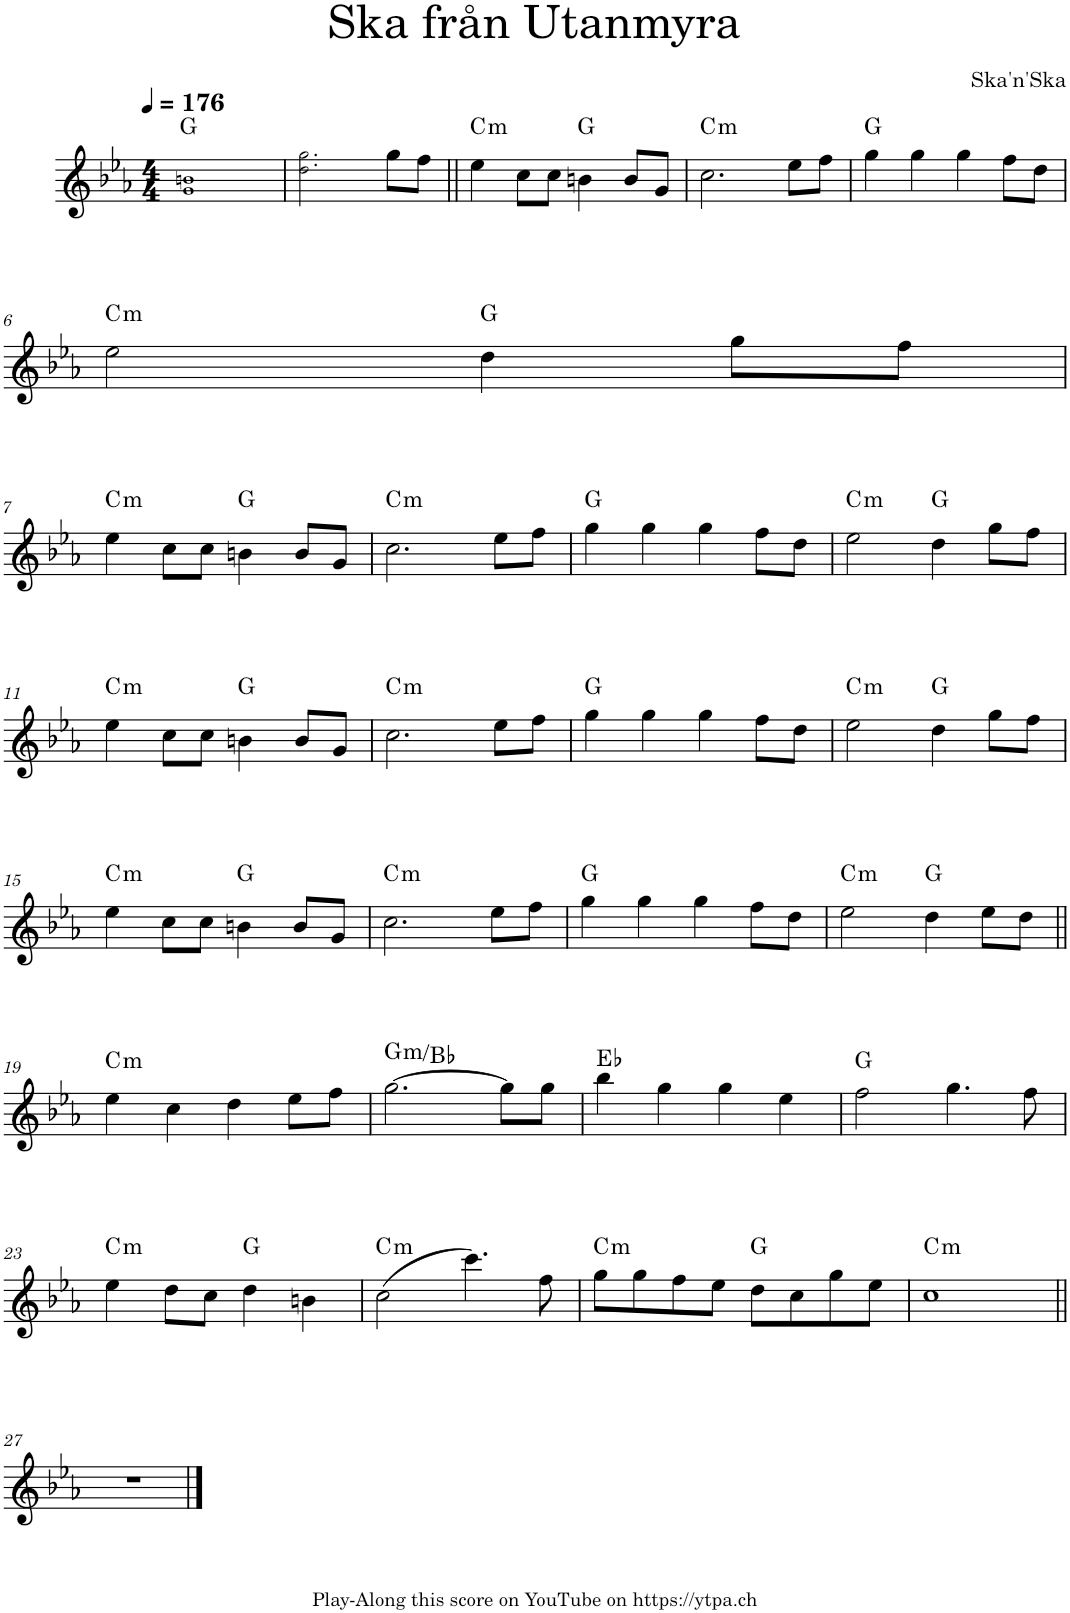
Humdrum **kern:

**kern	**harte
*part1	*part1
*staff1	*
*I"Piano	*
*I'Pno.	*
*clefG2	*
*k[b-e-a-]	*
*M4/4	*
*MM176	*
=1	=1
1g! 1bn!	G:maj
=2	=2
2.dd!\ 2.gg!\	.
8gg\L	.
8ff\J	.
=3||	=3||
!	!LO:H:kt=m
4ee-\	C:min
8cc\L	.
8cc\J	.
4bn\	G:maj
8b/L	.
8g/J	.
=4	=4
!	!LO:H:kt=m
2.cc\	C:min
8ee-\L	.
8ff\J	.
=5	=5
4gg\	G:maj
4gg\	.
4gg\	.
8ff\L	.
8dd\J	.
!!LO:LB:g=z
=6	=6
!	!LO:H:kt=m
2ee-\	C:min
4dd\	G:maj
8gg\L	.
8ff\J	.
!!LO:LB:g=z
=7	=7
!	!LO:H:kt=m
4ee-\	C:min
8cc\L	.
8cc\J	.
4bn\	G:maj
8b/L	.
8g/J	.
=8	=8
!	!LO:H:kt=m
2.cc\	C:min
8ee-\L	.
8ff\J	.
=9	=9
4gg\	G:maj
4gg\	.
4gg\	.
8ff\L	.
8dd\J	.
=10	=10
!	!LO:H:kt=m
2ee-\	C:min
4dd\	G:maj
8gg\L	.
8ff\J	.
!!LO:LB:g=z
=11	=11
!	!LO:H:kt=m
4ee-\	C:min
8cc\L	.
8cc\J	.
4bn\	G:maj
8b/L	.
8g/J	.
=12	=12
!	!LO:H:kt=m
2.cc\	C:min
8ee-\L	.
8ff\J	.
=13	=13
4gg\	G:maj
4gg\	.
4gg\	.
8ff\L	.
8dd\J	.
=14	=14
!	!LO:H:kt=m
2ee-\	C:min
4dd\	G:maj
8gg\L	.
8ff\J	.
!!LO:LB:g=z
=15	=15
!	!LO:H:kt=m
4ee-\	C:min
8cc\L	.
8cc\J	.
4bn\	G:maj
8b/L	.
8g/J	.
=16	=16
!	!LO:H:kt=m
2.cc\	C:min
8ee-\L	.
8ff\J	.
=17	=17
4gg\	G:maj
4gg\	.
4gg\	.
8ff\L	.
8dd\J	.
=18	=18
!	!LO:H:kt=m
2ee-\	C:min
4dd\	G:maj
8ee-\L	.
8dd\J	.
!!LO:LB:g=z
=19||	=19||
!	!LO:H:kt=m
4ee-\	C:min
4cc\	.
4dd\	.
8ee-\L	.
8ff\J	.
=20	=20
!	!LO:H:kt=m
[2.gg\	G:min/b3
8gg\L]	.
8gg\J	.
=21	=21
4bb-\	Eb:maj
4gg\	.
4gg\	.
4ee-\	.
=22	=22
2ff\	G:maj
4.gg\	.
8ff\	.
!!LO:LB:g=z
=23	=23
!	!LO:H:kt=m
4ee-\	C:min
8dd\L	.
8cc\J	.
4dd\	G:maj
4bn\	.
=24	=24
!	!LO:H:kt=m
(2cc\	C:min
4.ccc\)	.
8ff\	.
=25	=25
!	!LO:H:kt=m
8gg\L	C:min
8gg\	.
8ff\	.
8ee-\J	.
8dd\L	G:maj
8cc\	.
8gg\	.
8ee-\J	.
=26	=26
!	!LO:H:kt=m
1cc	C:min
!!LO:LB:g=z
=27||	=27||
1r	.
==	==
*-	*-
